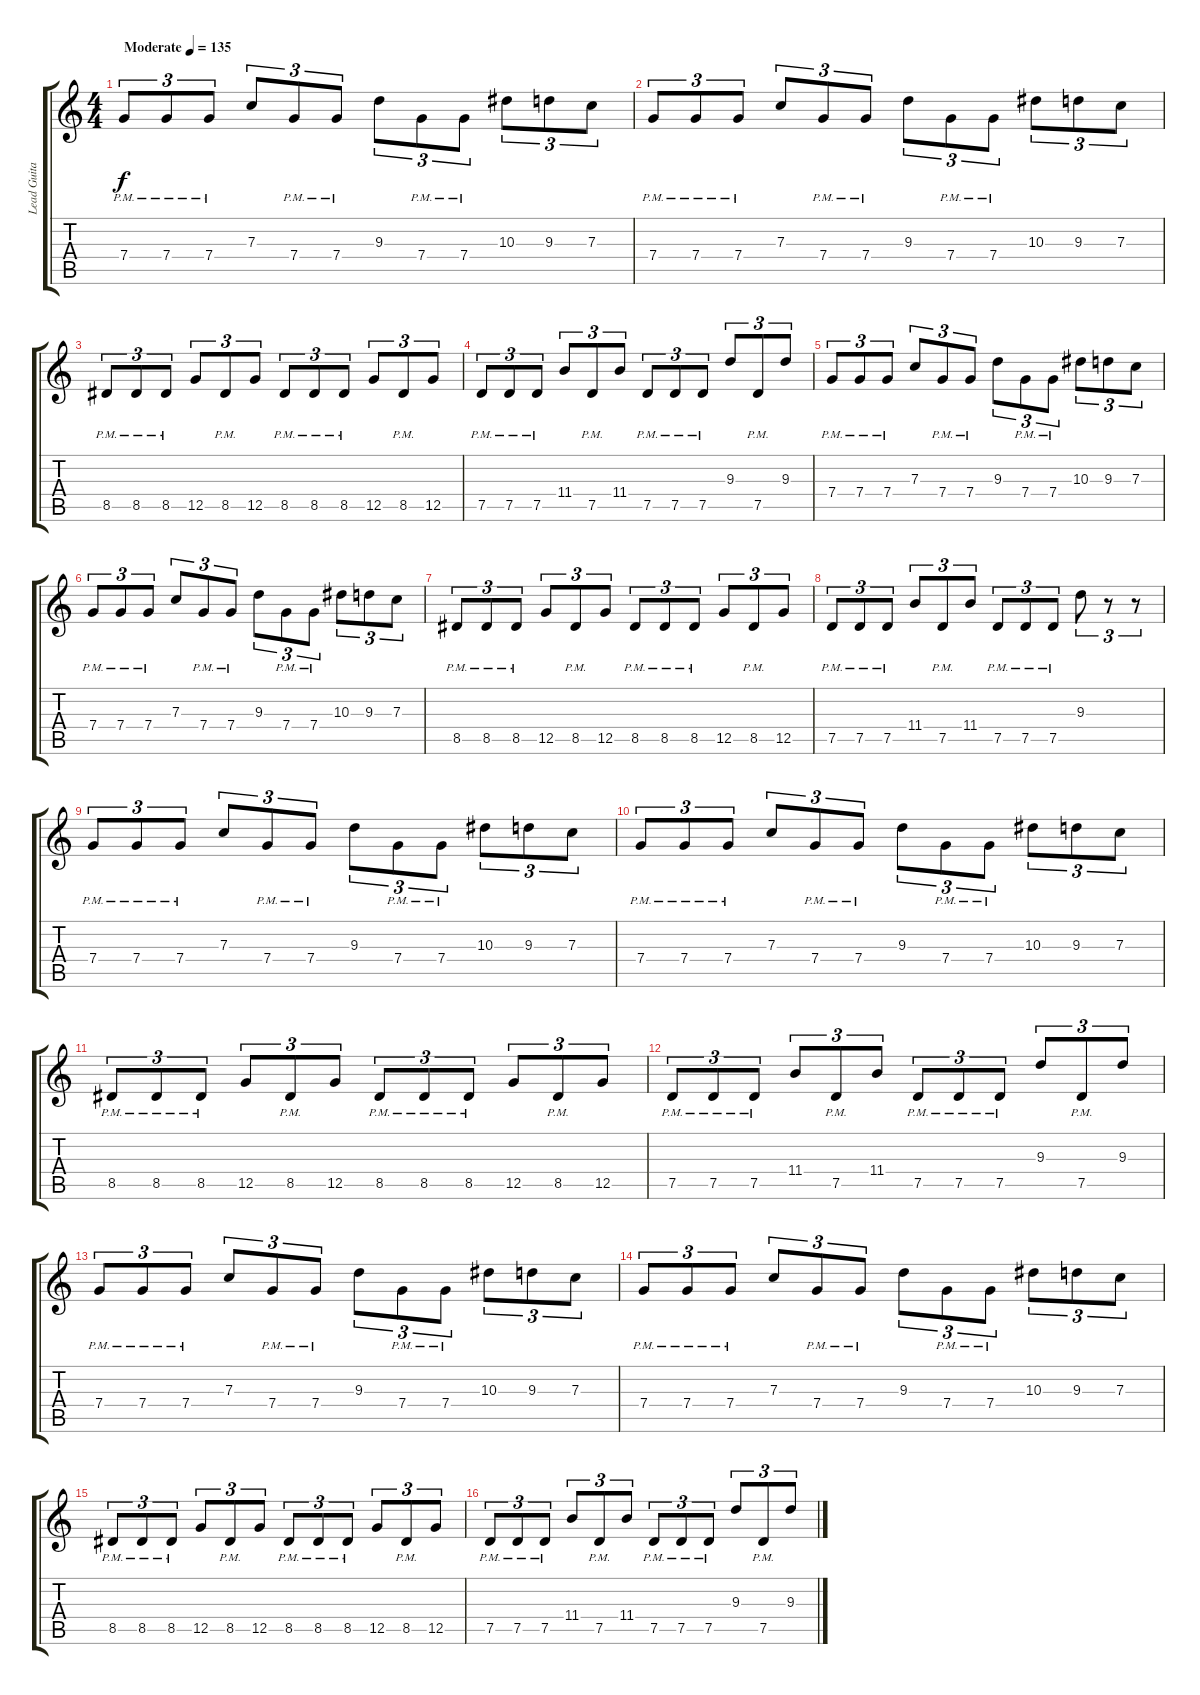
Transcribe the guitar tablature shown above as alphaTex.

\track ("Lead Guitar" "Lead Guita") {instrument distortionguitar}
\staff {score tabs}
\tuning (D4 A3 F3 C3 G2 C2) {hide}
\ts (4 4)
\tempo (135 "Moderate")
\clef g2
\ks c
7.4{pm}.8{tu (3 2) dy f instrument distortionguitar} 7.4{pm}.8{tu (3 2)} 7.4{pm}.8{tu (3 2)} 7.3.8{tu (3 2)} 7.4{pm}.8{tu (3 2)} 7.4{pm}.8{tu (3 2)} 9.3.8{tu (3 2)} 7.4{pm}.8{tu (3 2)} 7.4{pm}.8{tu (3 2)} 10.3.8{tu (3 2)} 9.3.8{tu (3 2)} 7.3.8{tu (3 2)} |
7.4{pm}.8{tu (3 2)} 7.4{pm}.8{tu (3 2)} 7.4{pm}.8{tu (3 2)} 7.3.8{tu (3 2)} 7.4{pm}.8{tu (3 2)} 7.4{pm}.8{tu (3 2)} 9.3.8{tu (3 2)} 7.4{pm}.8{tu (3 2)} 7.4{pm}.8{tu (3 2)} 10.3.8{tu (3 2)} 9.3.8{tu (3 2)} 7.3.8{tu (3 2)} |
8.5{pm}.8{tu (3 2)} 8.5{pm}.8{tu (3 2)} 8.5{pm}.8{tu (3 2)} 12.5.8{tu (3 2)} 8.5{pm}.8{tu (3 2)} 12.5.8{tu (3 2)} 8.5{pm}.8{tu (3 2)} 8.5{pm}.8{tu (3 2)} 8.5{pm}.8{tu (3 2)} 12.5.8{tu (3 2)} 8.5{pm}.8{tu (3 2)} 12.5.8{tu (3 2)} |
7.5{pm}.8{tu (3 2)} 7.5{pm}.8{tu (3 2)} 7.5{pm}.8{tu (3 2)} 11.4.8{tu (3 2)} 7.5{pm}.8{tu (3 2)} 11.4.8{tu (3 2)} 7.5{pm}.8{tu (3 2)} 7.5{pm}.8{tu (3 2)} 7.5{pm}.8{tu (3 2)} 9.3.8{tu (3 2)} 7.5{pm}.8{tu (3 2)} 9.3.8{tu (3 2)} |
7.4{pm}.8{tu (3 2)} 7.4{pm}.8{tu (3 2)} 7.4{pm}.8{tu (3 2)} 7.3.8{tu (3 2)} 7.4{pm}.8{tu (3 2)} 7.4{pm}.8{tu (3 2)} 9.3.8{tu (3 2)} 7.4{pm}.8{tu (3 2)} 7.4{pm}.8{tu (3 2)} 10.3.8{tu (3 2)} 9.3.8{tu (3 2)} 7.3.8{tu (3 2)} |
7.4{pm}.8{tu (3 2)} 7.4{pm}.8{tu (3 2)} 7.4{pm}.8{tu (3 2)} 7.3.8{tu (3 2)} 7.4{pm}.8{tu (3 2)} 7.4{pm}.8{tu (3 2)} 9.3.8{tu (3 2)} 7.4{pm}.8{tu (3 2)} 7.4{pm}.8{tu (3 2)} 10.3.8{tu (3 2)} 9.3.8{tu (3 2)} 7.3.8{tu (3 2)} |
8.5{pm}.8{tu (3 2)} 8.5{pm}.8{tu (3 2)} 8.5{pm}.8{tu (3 2)} 12.5.8{tu (3 2)} 8.5{pm}.8{tu (3 2)} 12.5.8{tu (3 2)} 8.5{pm}.8{tu (3 2)} 8.5{pm}.8{tu (3 2)} 8.5{pm}.8{tu (3 2)} 12.5.8{tu (3 2)} 8.5{pm}.8{tu (3 2)} 12.5.8{tu (3 2)} |
7.5{pm}.8{tu (3 2)} 7.5{pm}.8{tu (3 2)} 7.5{pm}.8{tu (3 2)} 11.4.8{tu (3 2)} 7.5{pm}.8{tu (3 2)} 11.4.8{tu (3 2)} 7.5{pm}.8{tu (3 2)} 7.5{pm}.8{tu (3 2)} 7.5{pm}.8{tu (3 2)} 9.3.8{tu (3 2)} r.8{tu (3 2)} r.8{tu (3 2)} |
7.4{pm}.8{tu (3 2)} 7.4{pm}.8{tu (3 2)} 7.4{pm}.8{tu (3 2)} 7.3.8{tu (3 2)} 7.4{pm}.8{tu (3 2)} 7.4{pm}.8{tu (3 2)} 9.3.8{tu (3 2)} 7.4{pm}.8{tu (3 2)} 7.4{pm}.8{tu (3 2)} 10.3.8{tu (3 2)} 9.3.8{tu (3 2)} 7.3.8{tu (3 2)} |
7.4{pm}.8{tu (3 2)} 7.4{pm}.8{tu (3 2)} 7.4{pm}.8{tu (3 2)} 7.3.8{tu (3 2)} 7.4{pm}.8{tu (3 2)} 7.4{pm}.8{tu (3 2)} 9.3.8{tu (3 2)} 7.4{pm}.8{tu (3 2)} 7.4{pm}.8{tu (3 2)} 10.3.8{tu (3 2)} 9.3.8{tu (3 2)} 7.3.8{tu (3 2)} |
8.5{pm}.8{tu (3 2)} 8.5{pm}.8{tu (3 2)} 8.5{pm}.8{tu (3 2)} 12.5.8{tu (3 2)} 8.5{pm}.8{tu (3 2)} 12.5.8{tu (3 2)} 8.5{pm}.8{tu (3 2)} 8.5{pm}.8{tu (3 2)} 8.5{pm}.8{tu (3 2)} 12.5.8{tu (3 2)} 8.5{pm}.8{tu (3 2)} 12.5.8{tu (3 2)} |
7.5{pm}.8{tu (3 2)} 7.5{pm}.8{tu (3 2)} 7.5{pm}.8{tu (3 2)} 11.4.8{tu (3 2)} 7.5{pm}.8{tu (3 2)} 11.4.8{tu (3 2)} 7.5{pm}.8{tu (3 2)} 7.5{pm}.8{tu (3 2)} 7.5{pm}.8{tu (3 2)} 9.3.8{tu (3 2)} 7.5{pm}.8{tu (3 2)} 9.3.8{tu (3 2)} |
7.4{pm}.8{tu (3 2)} 7.4{pm}.8{tu (3 2)} 7.4{pm}.8{tu (3 2)} 7.3.8{tu (3 2)} 7.4{pm}.8{tu (3 2)} 7.4{pm}.8{tu (3 2)} 9.3.8{tu (3 2)} 7.4{pm}.8{tu (3 2)} 7.4{pm}.8{tu (3 2)} 10.3.8{tu (3 2)} 9.3.8{tu (3 2)} 7.3.8{tu (3 2)} |
7.4{pm}.8{tu (3 2)} 7.4{pm}.8{tu (3 2)} 7.4{pm}.8{tu (3 2)} 7.3.8{tu (3 2)} 7.4{pm}.8{tu (3 2)} 7.4{pm}.8{tu (3 2)} 9.3.8{tu (3 2)} 7.4{pm}.8{tu (3 2)} 7.4{pm}.8{tu (3 2)} 10.3.8{tu (3 2)} 9.3.8{tu (3 2)} 7.3.8{tu (3 2)} |
8.5{pm}.8{tu (3 2)} 8.5{pm}.8{tu (3 2)} 8.5{pm}.8{tu (3 2)} 12.5.8{tu (3 2)} 8.5{pm}.8{tu (3 2)} 12.5.8{tu (3 2)} 8.5{pm}.8{tu (3 2)} 8.5{pm}.8{tu (3 2)} 8.5{pm}.8{tu (3 2)} 12.5.8{tu (3 2)} 8.5{pm}.8{tu (3 2)} 12.5.8{tu (3 2)} |
7.5{pm}.8{tu (3 2)} 7.5{pm}.8{tu (3 2)} 7.5{pm}.8{tu (3 2)} 11.4.8{tu (3 2)} 7.5{pm}.8{tu (3 2)} 11.4.8{tu (3 2)} 7.5{pm}.8{tu (3 2)} 7.5{pm}.8{tu (3 2)} 7.5{pm}.8{tu (3 2)} 9.3.8{tu (3 2)} 7.5{pm}.8{tu (3 2)} 9.3.8{tu (3 2)}
